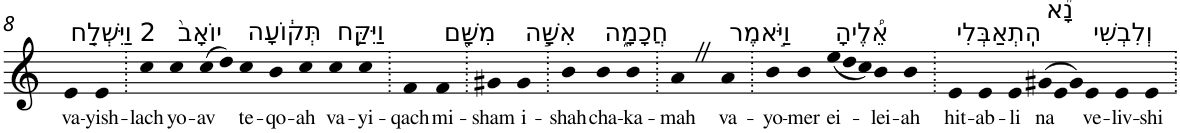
**kern	**text
*part1	*part1
*staff1	*staff1
*I"Piano	*
*I'Pno	*
!!LO:PB:g=z
*clefG2	*
*k[]	*
=8	=8
!LO:TX:a:t=2 וַיִּשְׁלַ֤ח	!
!	!LO:LY:b
4e	va-
!	!LO:LY:b
4e	-yish-
=9.	=9.
!	!LO:LY:b
4cc	-lach
!LO:TX:a:t=יוֹאָב֙	!
!	!LO:LY:b
4cc	yo-
!	!LO:LY:b
(>8cc	-av
8dd)	.
!LO:TX:a:t=תְּק֔וֹעָה	!
!	!LO:LY:b
4cc	te-
!	!LO:LY:b
4b	-qo-
!	!LO:LY:b
4cc	-ah
!LO:TX:a:t=וַיִּקַּ֥ח	!
!	!LO:LY:b
4cc	va-
!	!LO:LY:b
4cc	-yi-
=10.	=10.
!	!LO:LY:b
4f	-qach
!LO:TX:a:t=מִשָּׁ֖ם	!
!	!LO:LY:b
4f	mi-
=11.	=11.
!	!LO:LY:b
4g#X	-sham
!LO:TX:a:t=אִשָּׁ֣ה	!
!	!LO:LY:b
4g#	i-
=12.	=12.
!	!LO:LY:b
4b	-shah
!LO:TX:a:t=חֲכָמָ֑ה	!
!	!LO:LY:b
4b	cha-
!	!LO:LY:b
4b	-ka-
=13.	=13.
!	!LO:LY:b
4aZ	-mah
!LO:TX:a:t=וַיֹּ֣אמֶר	!
!	!LO:LY:b
4a	va-
=14.	=14.
!	!LO:LY:b
4b	-yo-
!	!LO:LY:b
4b	-mer
*Xtuplet	*
!LO:TX:a:t=אֵ֠לֶיהָ	!
!	!LO:LY:b
(<12ee	ei-
12dd	.
12cc)	.
!	!LO:LY:b
4b	-lei-
!	!LO:LY:b
4b	-ah
=15.	=15.
!LO:TX:a:t=הִֽתְאַבְּלִי	!
!	!LO:LY:b
4e	hit-
!	!LO:LY:b
4e	-ab-
!	!LO:LY:b
4e	-li
!LO:TX:a:t=נָ֞א	!
!	!LO:LY:b
(>12g#X	na
12e	.
12g#)	.
!LO:TX:a:t=וְלִבְשִׁי	!
!	!LO:LY:b
4e	ve-
!	!LO:LY:b
4e	-liv-
!	!LO:LY:b
4e	-shi
=.	=.
*-	*-
